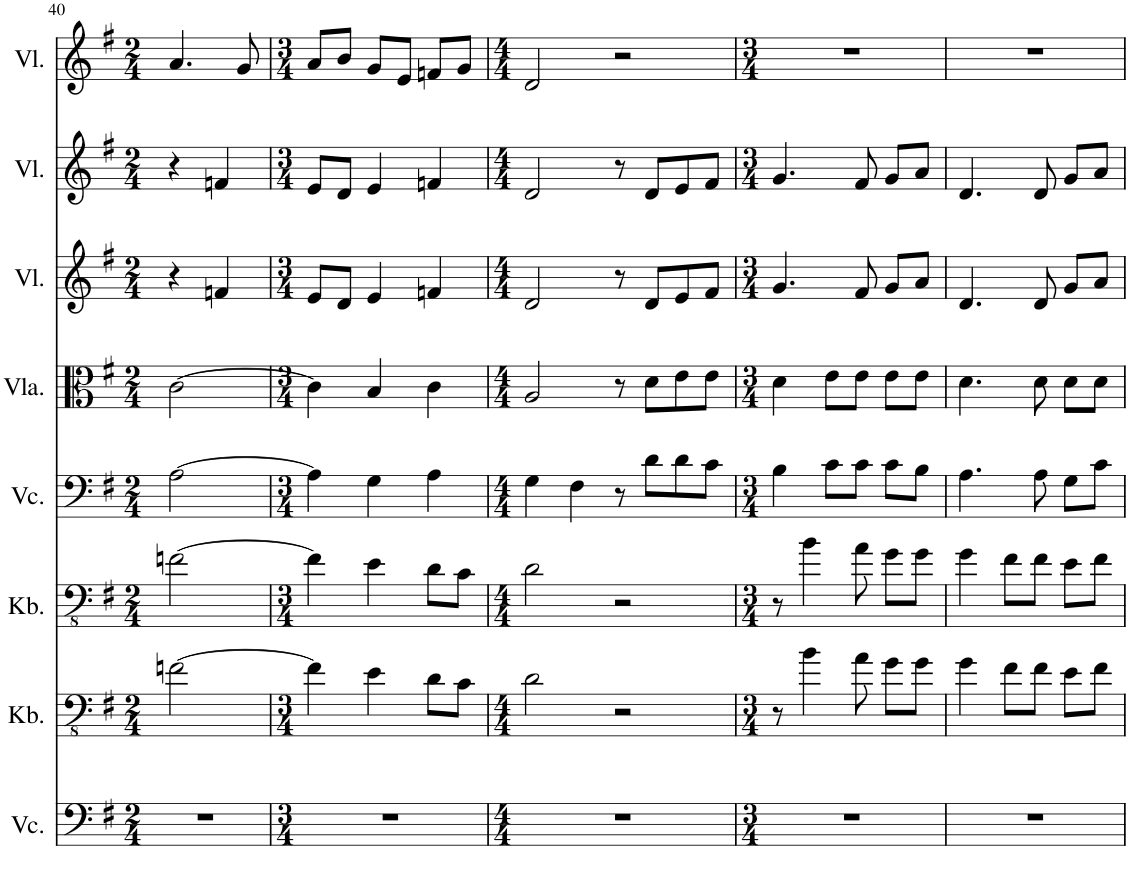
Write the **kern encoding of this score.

**kern	**kern	**kern	**kern	**kern	**kern	**kern	**kern
*part8	*part7	*part6	*part5	*part4	*part3	*part2	*part1
*staff8	*staff7	*staff6	*staff5	*staff4	*staff3	*staff2	*staff1
*I"Violoncello, Bariton solo	*I"Kontrabass, Bass 2	*I"Kontrabass, Bass 1	*I"Violoncello, Tenor	*I"Bratsche, Alt	*I"Violine, Sopran 2	*I"Violine, Sopran 1	*I"Violine, Sopran solo
*I'Vc.	*I'Kb.	*I'Kb.	*I'Vc.	*	*I'Vl.	*I'Vl.	*I'Vl.
!!LO:PB:g=z
*clefF4	*clefFv4	*clefFv4	*clefF4	*clefC3	*clefG2	*clefG2	*clefG2
*	*Trd7c12	*Trd7c12	*	*	*	*	*
*k[f#]	*k[f#]	*k[f#]	*k[f#]	*k[f#]	*k[f#]	*k[f#]	*k[f#]
*M2/4	*M2/4	*M2/4	*M2/4	*M2/4	*M2/4	*M2/4	*M2/4
=40	=40	=40	=40	=40	=40	=40	=40
2r	[2Fn\	[2Fn\	[2A\	[2c\	4r	4r	4.a/
.	.	.	.	.	4fn/	4fn/	.
.	.	.	.	.	.	.	8g/
=41	=41	=41	=41	=41	=41	=41	=41
*M3/4	*M3/4	*M3/4	*M3/4	*M3/4	*M3/4	*M3/4	*M3/4
2.r	4F\]	4F\]	4A\]	4c\]	8e/L	8e/L	8a/L
.	.	.	.	.	8d/J	8d/J	8b/J
.	4E\	4E\	4G\	4B/	4e/	4e/	8g/L
.	.	.	.	.	.	.	8e/J
.	8D\L	8D\L	4A\	4c\	4fn/	4fn/	8fn/L
.	8C\J	8C\J	.	.	.	.	8g/J
=42	=42	=42	=42	=42	=42	=42	=42
*M4/4	*M4/4	*M4/4	*M4/4	*M4/4	*M4/4	*M4/4	*M4/4
1r	2D\	2D\	4G\	2A/	2d/	2d/	2d/
.	.	.	4F#\	.	.	.	.
.	2r	2r	8r	8r	8r	8r	2r
.	.	.	8d\L	8d\L	8d/L	8d/L	.
.	.	.	8d\	8e\	8e/	8e/	.
.	.	.	8c\J	8e\J	8f#/J	8f#/J	.
=43	=43	=43	=43	=43	=43	=43	=43
*M3/4	*M3/4	*M3/4	*M3/4	*M3/4	*M3/4	*M3/4	*M3/4
2.r	8r	8r	4B\	4d\	4.g/	4.g/	2.r
.	4B\	4B\	.	.	.	.	.
.	.	.	8c\L	8e\L	.	.	.
.	8A\	8A\	8c\J	8e\J	8f#/	8f#/	.
.	8G\L	8G\L	8c\L	8e\L	8g/L	8g/L	.
.	8G\J	8G\J	8B\J	8e\J	8a/J	8a/J	.
=44	=44	=44	=44	=44	=44	=44	=44
2.r	4G\	4G\	4.A\	4.d\	4.d/	4.d/	2.r
.	8F#\L	8F#\L	.	.	.	.	.
.	8F#\J	8F#\J	8A\	8d\	8d/	8d/	.
.	8E\L	8E\L	8G\L	8d\L	8g/L	8g/L	.
.	8F#\J	8F#\J	8c\J	8d\J	8a/J	8a/J	.
=	=	=	=	=	=	=	=
*-	*-	*-	*-	*-	*-	*-	*-
